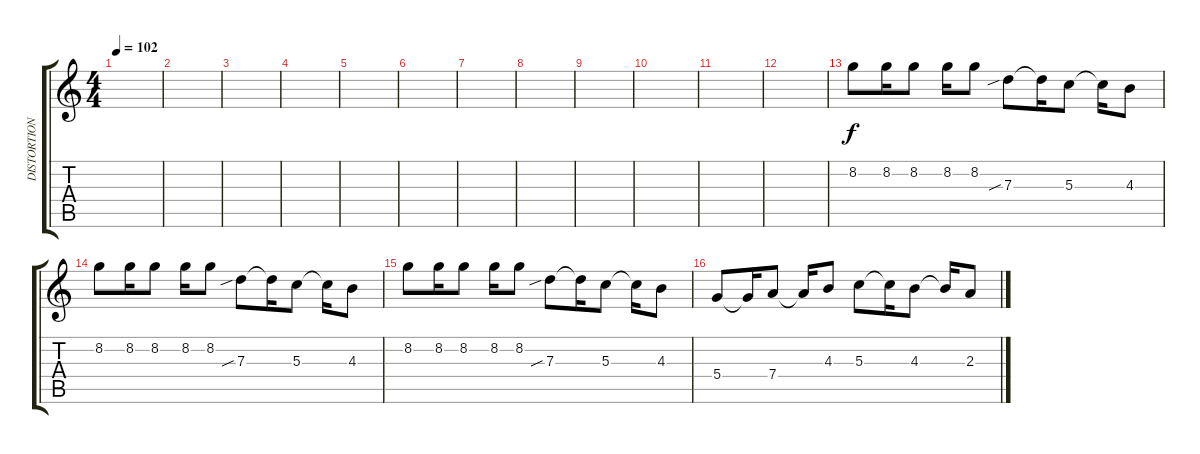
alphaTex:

\track ("DISTORTION GUITAR" "DISTORTION") {instrument distortionguitar}
\staff {score tabs}
\tuning (E4 B3 G3 D3 A2 E2) {hide}
\ts (4 4)
\tempo 102
\clef g2
\ks c
|
|
|
|
|
|
|
|
|
|
|
|
8.2.8 8.2.16 8.2.8 8.2.16 8.2.8 7.3{sib}.8 7.3{t}.16 5.3.8 5.3{t}.16 4.3.8 |
8.2.8 8.2.16 8.2.8 8.2.16 8.2.8 7.3{sib}.8 7.3{t}.16 5.3.8 5.3{t}.16 4.3.8 |
8.2.8 8.2.16 8.2.8 8.2.16 8.2.8 7.3{sib}.8 7.3{t}.16 5.3.8 5.3{t}.16 4.3.8 |
5.4.8 5.4{t}.16 7.4.8 7.4{t}.16 4.3.8 5.3.8 5.3{t}.16 4.3.8 4.3{t}.16 2.3.8
